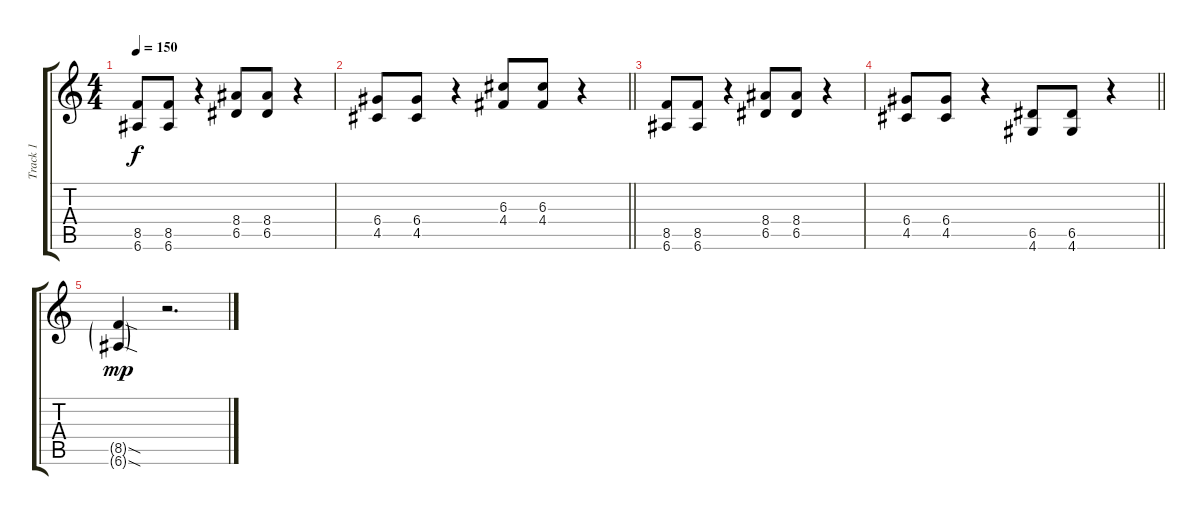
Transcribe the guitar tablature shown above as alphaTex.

\track ("Track 1" "Track 1") {instrument overdrivenguitar}
\staff {score tabs}
\tuning (E4 B3 G3 D3 A2 E2) {hide}
\ts (4 4)
\tempo 150
\clef g2
\ks c
(8.5 6.6).8{dy f} (8.5 6.6).8 r.4 (8.4 6.5).8 (8.4 6.5).8 r.4 |
\barLineRight lightlight
(6.4 4.5).8 (6.4 4.5).8 r.4 (6.3 4.4).8 (6.3 4.4).8 r.4 |
(8.5 6.6).8 (8.5 6.6).8 r.4 (8.4 6.5).8 (8.4 6.5).8 r.4 |
\barLineRight lightlight
(6.4 4.5).8 (6.4 4.5).8 r.4 (6.5 4.6).8 (6.5 4.6).8 r.4 |
(8.5{sod g} 6.6{sod g}).4{dy mp} r.2{d}
